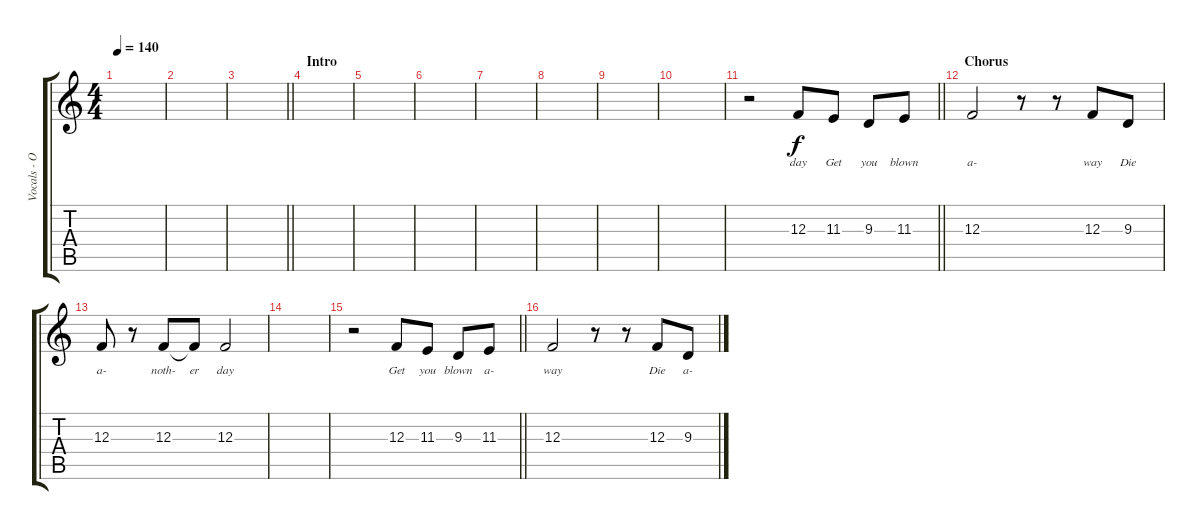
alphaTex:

\track ("Vocals - Olliver Twisted" "Vocals - O") {instrument sopranosax}
\staff {score tabs}
\tuning (D4 A3 F3 C3 G2 D2) {hide}
\ts (4 4)
\tempo 140
\clef g2
\ks c
|
|
\barLineRight lightlight
|
\section ("" "Intro")
|
|
|
|
|
|
|
\barLineRight lightlight
r.2 12.3.8{lyrics (0 "day") lyrics (1 "") lyrics (2 "") lyrics (3 "") lyrics (4 "")} 11.3.8{lyrics (0 "Get") lyrics (1 "") lyrics (2 "") lyrics (3 "") lyrics (4 "")} 9.3.8{lyrics (0 "you") lyrics (1 "") lyrics (2 "") lyrics (3 "") lyrics (4 "")} 11.3.8{lyrics (0 "blown") lyrics (1 "") lyrics (2 "") lyrics (3 "") lyrics (4 "")} |
\section ("" "Chorus")
12.3.2{lyrics (0 "a-") lyrics (1 "") lyrics (2 "") lyrics (3 "") lyrics (4 "")} r.8 r.8 12.3.8{lyrics (0 "way") lyrics (1 "") lyrics (2 "") lyrics (3 "") lyrics (4 "")} 9.3.8{lyrics (0 "Die") lyrics (1 "") lyrics (2 "") lyrics (3 "") lyrics (4 "")} |
12.3.8{lyrics (0 "a-") lyrics (1 "") lyrics (2 "") lyrics (3 "") lyrics (4 "")} r.8 12.3.8{lyrics (0 "noth-") lyrics (1 "") lyrics (2 "") lyrics (3 "") lyrics (4 "")} 12.3{t}.8{lyrics (0 "er") lyrics (1 "") lyrics (2 "") lyrics (3 "") lyrics (4 "")} 12.3.2{lyrics (0 "day") lyrics (1 "") lyrics (2 "") lyrics (3 "") lyrics (4 "")} |
|
\barLineRight lightlight
r.2 12.3.8{lyrics (0 "Get") lyrics (1 "") lyrics (2 "") lyrics (3 "") lyrics (4 "")} 11.3.8{lyrics (0 "you") lyrics (1 "") lyrics (2 "") lyrics (3 "") lyrics (4 "")} 9.3.8{lyrics (0 "blown") lyrics (1 "") lyrics (2 "") lyrics (3 "") lyrics (4 "")} 11.3.8{lyrics (0 "a-") lyrics (1 "") lyrics (2 "") lyrics (3 "") lyrics (4 "")} |
12.3.2{lyrics (0 "way") lyrics (1 "") lyrics (2 "") lyrics (3 "") lyrics (4 "")} r.8 r.8 12.3.8{lyrics (0 "Die") lyrics (1 "") lyrics (2 "") lyrics (3 "") lyrics (4 "")} 9.3.8{lyrics (0 "a-") lyrics (1 "") lyrics (2 "") lyrics (3 "") lyrics (4 "")}
